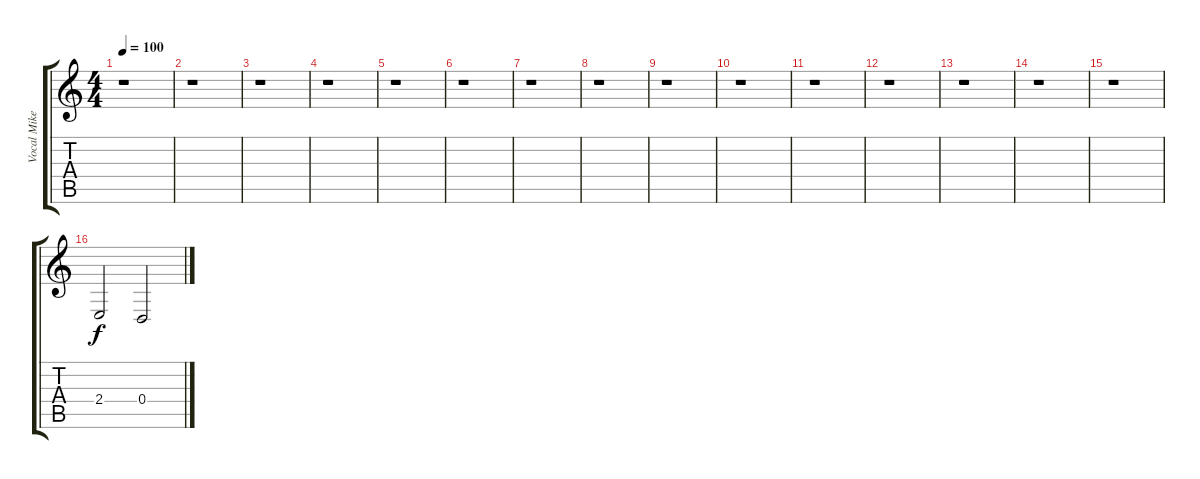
\track ("Vocal Mike Dirnt" "Vocal Mike") {instrument violin}
\staff {score tabs}
\tuning (E4 B3 G3 D3 A2 E2) {hide}
\ts (4 4)
\tempo 100
\clef g2
\ks c
r.1{dy mf} |
r.1 |
r.1 |
r.1 |
r.1 |
r.1 |
r.1 |
r.1 |
r.1 |
r.1 |
r.1 |
r.1 |
r.1 |
r.1 |
r.1 |
2.4.2{dy f} 0.4.2
